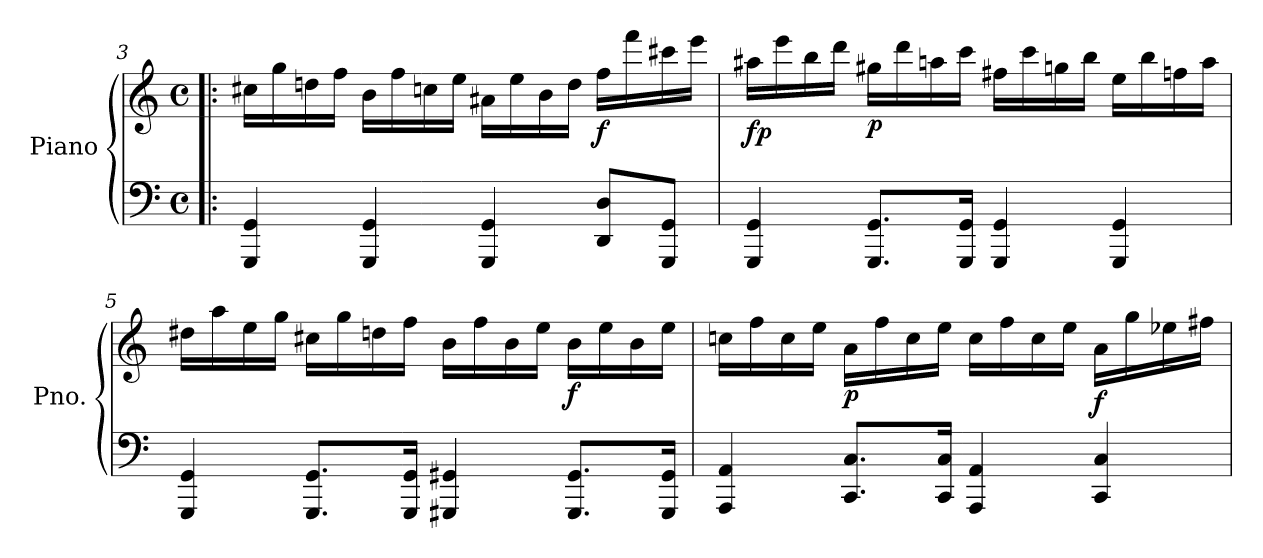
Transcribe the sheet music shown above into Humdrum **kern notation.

**kern	**kern	**dynam
*part1	*part1	*part1
*staff2	*staff1	*staff1/2
*I"Piano	*	*
*I'Pno.	*	*
*clefF4	*clefG2	*
*k[]	*k[]	*
*M4/4	*M4/4	*
*met(c)	*met(c)	*
=3!|:	=3!|:	=3!|:
4GGG/ 4GG/	16cc#X\LL	.
.	16gg\	.
.	16ddn\	.
.	16ff\JJ	.
4GGG/ 4GG/	16b\LL	.
.	16ff\	.
.	16ccn\	.
.	16ee\JJ	.
4GGG/ 4GG/	16a#X\LL	.
.	16ee\	.
.	16b\	.
.	16dd\JJ	.
!	!	!LO:DY:b
8DD/ 8D/L	16ff\LL	f
.	16fff\	.
8GGG/ 8GG/J	16ccc#X\	.
.	16eee\JJ	.
!!LO:LB:g=z
=4	=4	=4
!	!	!LO:DY:b
4GGG/ 4GG/	16aa#X\LL	fp
.	16eee\	.
.	16bb\	.
.	16ddd\JJ	.
!	!	!LO:DY:b
8.GGG/ 8.GG/L	16gg#X\LL	p
.	16ddd\	.
.	16aan\	.
16GGG/ 16GG/Jk	16ccc\JJ	.
4GGG/ 4GG/	16ff#X\LL	.
.	16ccc\	.
.	16ggn\	.
.	16bb\JJ	.
4GGG/ 4GG/	16ee\LL	.
.	16bb\	.
.	16ffn\	.
.	16aa\JJ	.
!!LO:LB:g=z
=5	=5	=5
4GGG/ 4GG/	16dd#X\LL	.
.	16aa\	.
.	16ee\	.
.	16gg\JJ	.
8.GGG/ 8.GG/L	16cc#X\LL	.
.	16gg\	.
.	16ddn\	.
16GGG/ 16GG/Jk	16ff\JJ	.
4GGG#X/ 4GG#X/	16b\LL	.
.	16ff\	.
.	16b\	.
.	16ee\JJ	.
!	!	!LO:DY:b
8.GGG#/ 8.GG#/L	16b\LL	f
.	16ee\	.
.	16b\	.
16GGG#/ 16GG#/Jk	16ee\JJ	.
=6	=6	=6
4AAA/ 4AA/	16ccn\LL	.
.	16ff\	.
.	16cc\	.
.	16ee\JJ	.
!	!	!LO:DY:b
8.CC/ 8.C/L	16a\LL	p
.	16ff\	.
.	16cc\	.
16CC/ 16C/Jk	16ee\JJ	.
4AAA/ 4AA/	16cc\LL	.
.	16ff\	.
.	16cc\	.
.	16ee\JJ	.
!	!	!LO:DY:b
4CC/ 4C/	16a\LL	f
.	16gg\	.
.	16ee-X\	.
.	16ff#X\JJ	.
=	=	=
*-	*-	*-
